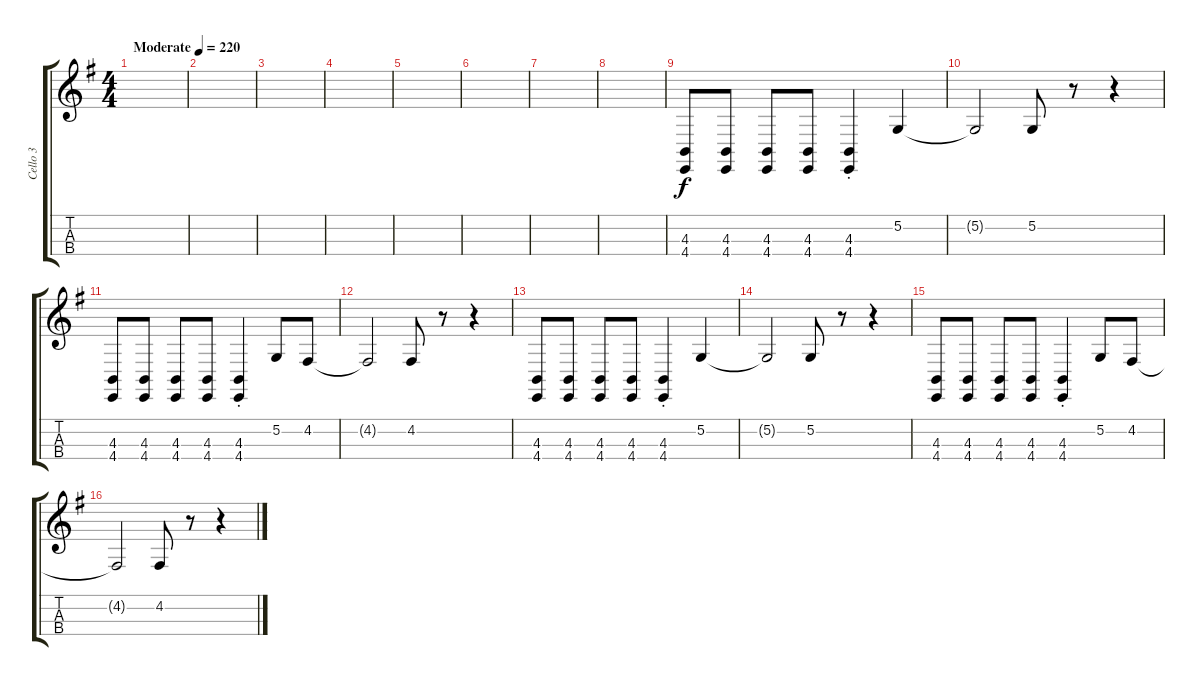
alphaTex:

\track ("Cello 3" "Cello 3") {instrument cello}
\staff {score tabs}
\tuning (A3 D3 G2 C2) {hide}
\ts (4 4)
\tempo (220 "Moderate")
\clef g2
\ks g
|
|
|
|
|
|
|
|
(4.3 4.4).8 (4.3 4.4).8 (4.3 4.4).8 (4.3 4.4).8 (4.3{st} 4.4{st}).4 5.2.4 |
5.2{t}.2 5.2.8 r.8 r.4 |
(4.3 4.4).8 (4.3 4.4).8 (4.3 4.4).8 (4.3 4.4).8 (4.3{st} 4.4{st}).4 5.2.8 4.2.8 |
4.2{t}.2 4.2.8 r.8 r.4 |
(4.3 4.4).8 (4.3 4.4).8 (4.3 4.4).8 (4.3 4.4).8 (4.3{st} 4.4{st}).4 5.2.4 |
5.2{t}.2 5.2.8 r.8 r.4 |
(4.3 4.4).8 (4.3 4.4).8 (4.3 4.4).8 (4.3 4.4).8 (4.3{st} 4.4{st}).4 5.2.8 4.2.8 |
4.2{t}.2 4.2.8 r.8 r.4
